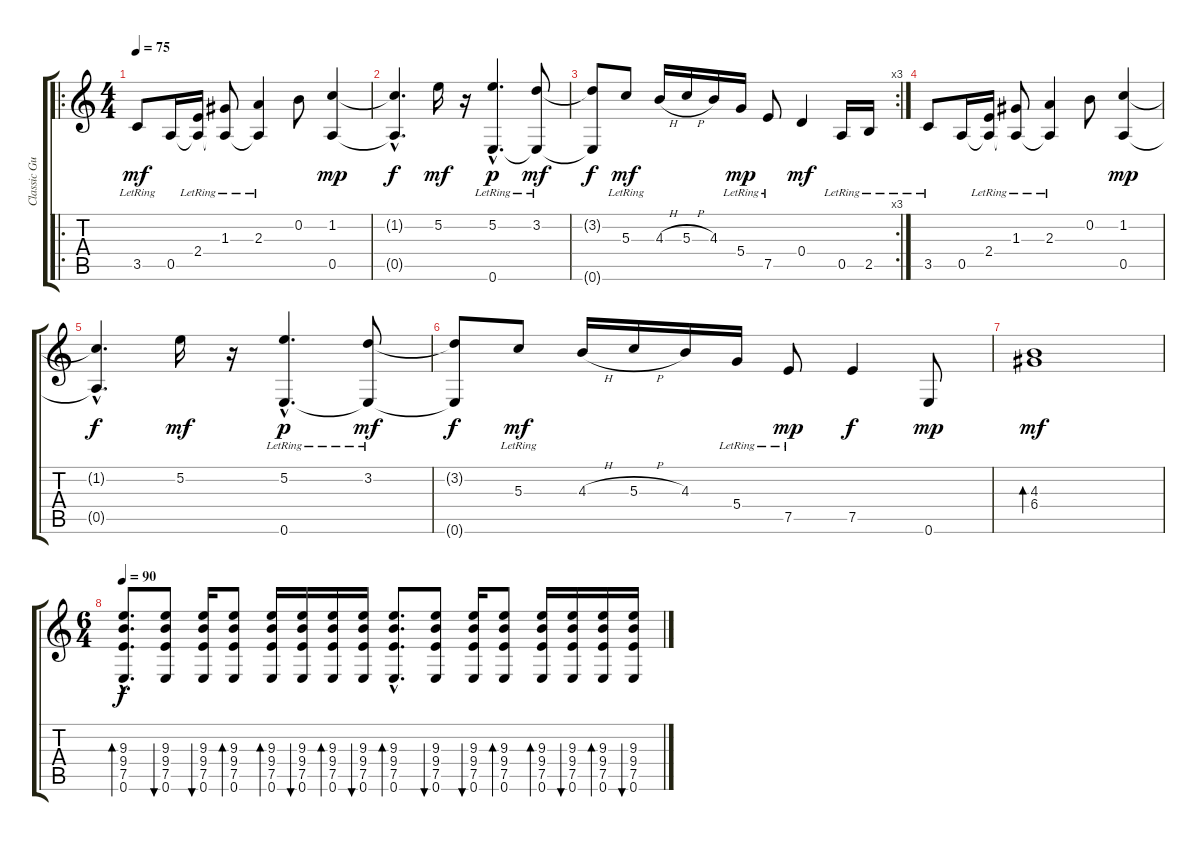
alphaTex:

\track ("Classic Guitar" "Classic Gu") {instrument acousticguitarnylon}
\staff {score tabs}
\tuning (E4 B3 G3 D3 A2 E2) {hide}
\ro
\ts (4 4)
\tempo 75
\clef g2
\ks c
3.5{lr}.8{dy mf} 0.5.16 (2.4{lr} 0.5{t}).16 (1.3{lr} 0.5{t}).8 (2.3{lr} 0.5{t}).4 0.2.8 (1.2 0.5).4{dy mp} |
(1.2{hac t} 0.5{hac t}).4{d dy f} 5.2.16{dy mf} r.16 (5.2{hac lr} 0.6{hac lr}).4{d dy p} (3.2{lr} 0.6{t}).8{dy mf} |
\rc 3
(3.2{t} 0.6{t}).8{dy f} 5.3{lr}.8{dy mf} 4.3{h}.16 5.3{h}.16 4.3.16 5.4{lr}.16{dy mp} 7.5{lr}.8 0.4.4{dy mf} 0.5{lr}.16 2.5{lr}.16 |
3.5{lr}.8 0.5.16 (2.4{lr} 0.5{t}).16 (1.3{lr} 0.5{t}).8 (2.3{lr} 0.5{t}).4 0.2.8 (1.2 0.5).4{dy mp} |
(1.2{hac t} 0.5{hac t}).4{d dy f} 5.2.16{dy mf} r.16 (5.2{hac lr} 0.6{hac lr}).4{d dy p} (3.2{lr} 0.6{t}).8{dy mf} |
(3.2{t} 0.6{t}).8{dy f} 5.3{lr}.8{dy mf} 4.3{h}.16 5.3{h}.16 4.3.16 5.4{lr}.16 7.5{lr}.8{dy mp} 7.5.4{dy f} 0.6.8{dy mp} |
(4.3 6.4).1{bd 120 dy mf volume 0} |
\ts (6 4)
\tempo 90
(9.3{hac} 9.4{hac} 7.5{hac} 0.6{hac}).8{d bd 60 dy f volume 13} (9.3 9.4 7.5 0.6).8{bu 60} (9.3 9.4 7.5 0.6).16{bu 60} (9.3 9.4 7.5 0.6).8{bd 60} (9.3 9.4 7.5 0.6).16{bd 60} (9.3 9.4 7.5 0.6).16{bu 60} (9.3 9.4 7.5 0.6).16{bd 60} (9.3 9.4 7.5 0.6).16{bu 60} (9.3{hac} 9.4{hac} 7.5{hac} 0.6{hac}).8{d bd 60} (9.3 9.4 7.5 0.6).8{bu 60} (9.3 9.4 7.5 0.6).16{bu 60} (9.3 9.4 7.5 0.6).8{bd 60} (9.3 9.4 7.5 0.6).16{bd 60} (9.3 9.4 7.5 0.6).16{bu 60} (9.3 9.4 7.5 0.6).16{bd 60} (9.3 9.4 7.5 0.6).16{bu 60}
